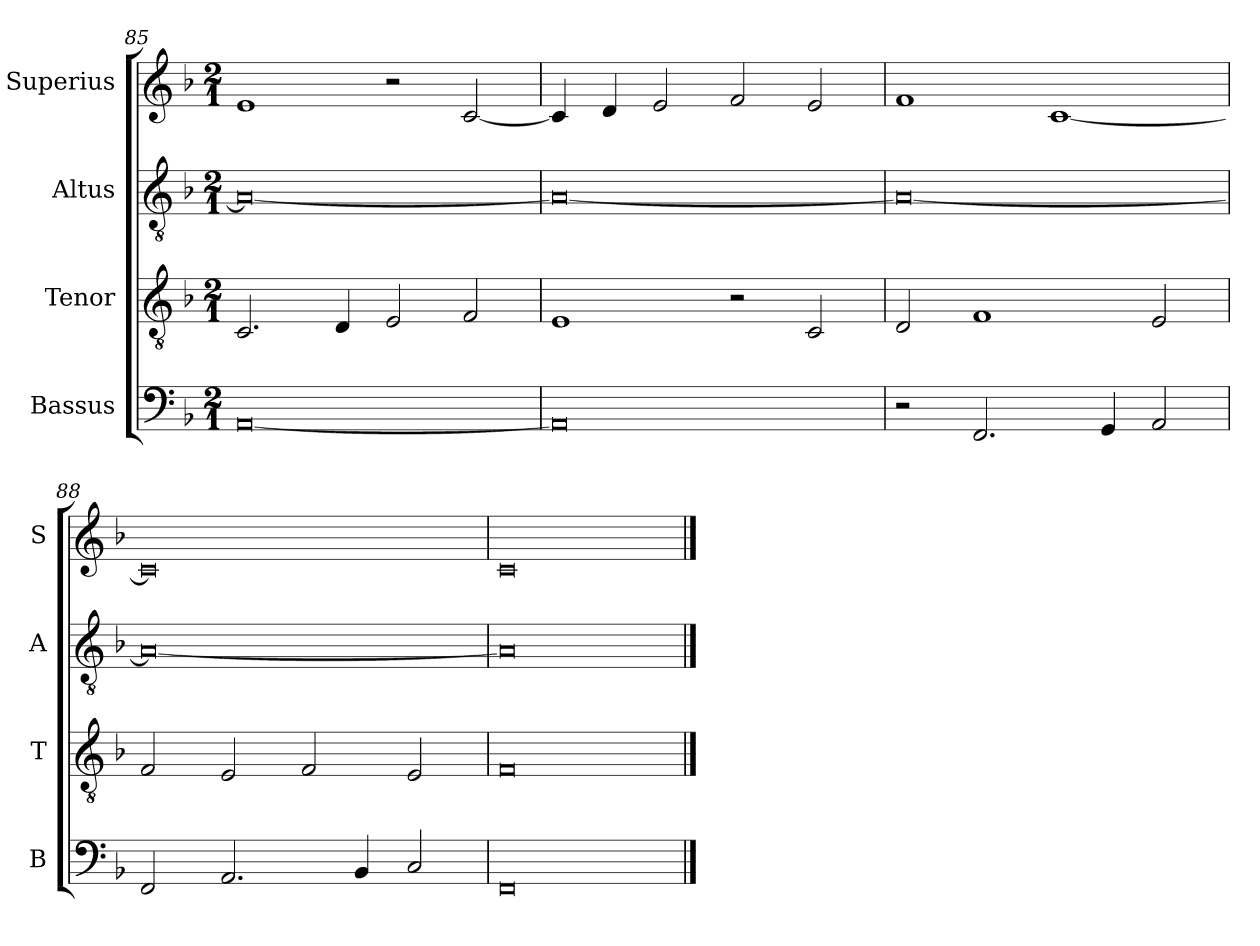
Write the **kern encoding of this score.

**kern	**kern	**kern	**kern
*part4	*part3	*part2	*part1
*staff4	*staff3	*staff2	*staff1
*I"Bassus	*I"Tenor	*I"Altus	*I"Superius
*I'B	*I'T	*I'A	*I'S
*clefF4	*clefGv2	*clefGv2	*clefG2
*k[b-]	*k[b-]	*k[b-]	*k[b-]
*M2/1	*M2/1	*M2/1	*M2/1
=85	=85	=85	=85
[0AA	2.C/	0A_	1e
.	4D/	.	.
.	2E/	.	2r
.	2F/	.	[2c/
=86	=86	=86	=86
0AA]	1E	0A_	4c/]
.	.	.	4d/
.	.	.	2e/
.	2r	.	2f/
.	2C/	.	2e/
=87	=87	=87	=87
2r	2D/	0A_	1f
2.FF/	1F	.	.
.	.	.	[1c
4GG/	.	.	.
2AA/	2E/	.	.
=88	=88	=88	=88
2FF/	2F/	0A_	0c]
2.AA/	2E/	.	.
.	2F/	.	.
4BB-/	.	.	.
2C/	2E/	.	.
=89	=89	=89	=89
0FF	0F	0A]	0c
==	==	==	==
*-	*-	*-	*-
